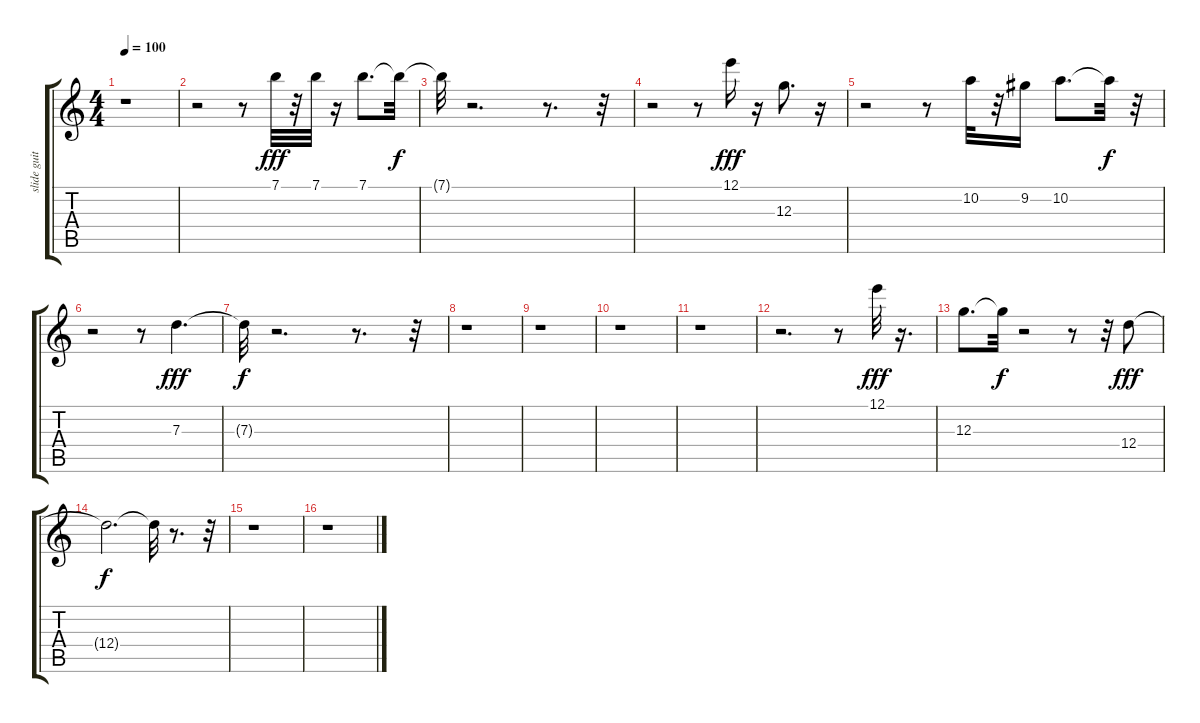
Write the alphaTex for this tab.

\track ("slide guitar" "slide guit") {instrument overdrivenguitar}
\staff {score tabs}
\tuning (E4 B3 G3 D3 A2 E2) {hide}
\ts (4 4)
\tempo 100
\clef g2
\ks c
r.1{dy fff} |
r.2 r.8 7.1.32{volume 9} r.32 7.1.32 r.16 7.1.8{d} 7.1{t}.32{dy f} |
7.1{t}.32 r.2{d} r.8{d} r.32 |
r.2 r.8 12.1.16{dy fff volume 10} r.16 12.3.8{d} r.16 |
r.2 r.8 10.2.32 r.32 9.2.16 10.2.8{d} 10.2{t}.32{dy f} r.32 |
r.2 r.8 7.3.4{d dy fff} |
7.3{t}.32{dy f} r.2{d} r.8{d} r.32 |
r.1 |
r.1 |
r.1 |
r.1 |
r.2{d} r.8 12.1.32{dy fff} r.16{d} |
12.3.8{d} 12.3{t}.32{dy f} r.2 r.8 r.32 12.4.8{dy fff} |
12.4{t}.2{d dy f} 12.4{t}.32 r.8{d} r.32 |
r.1 |
r.1
